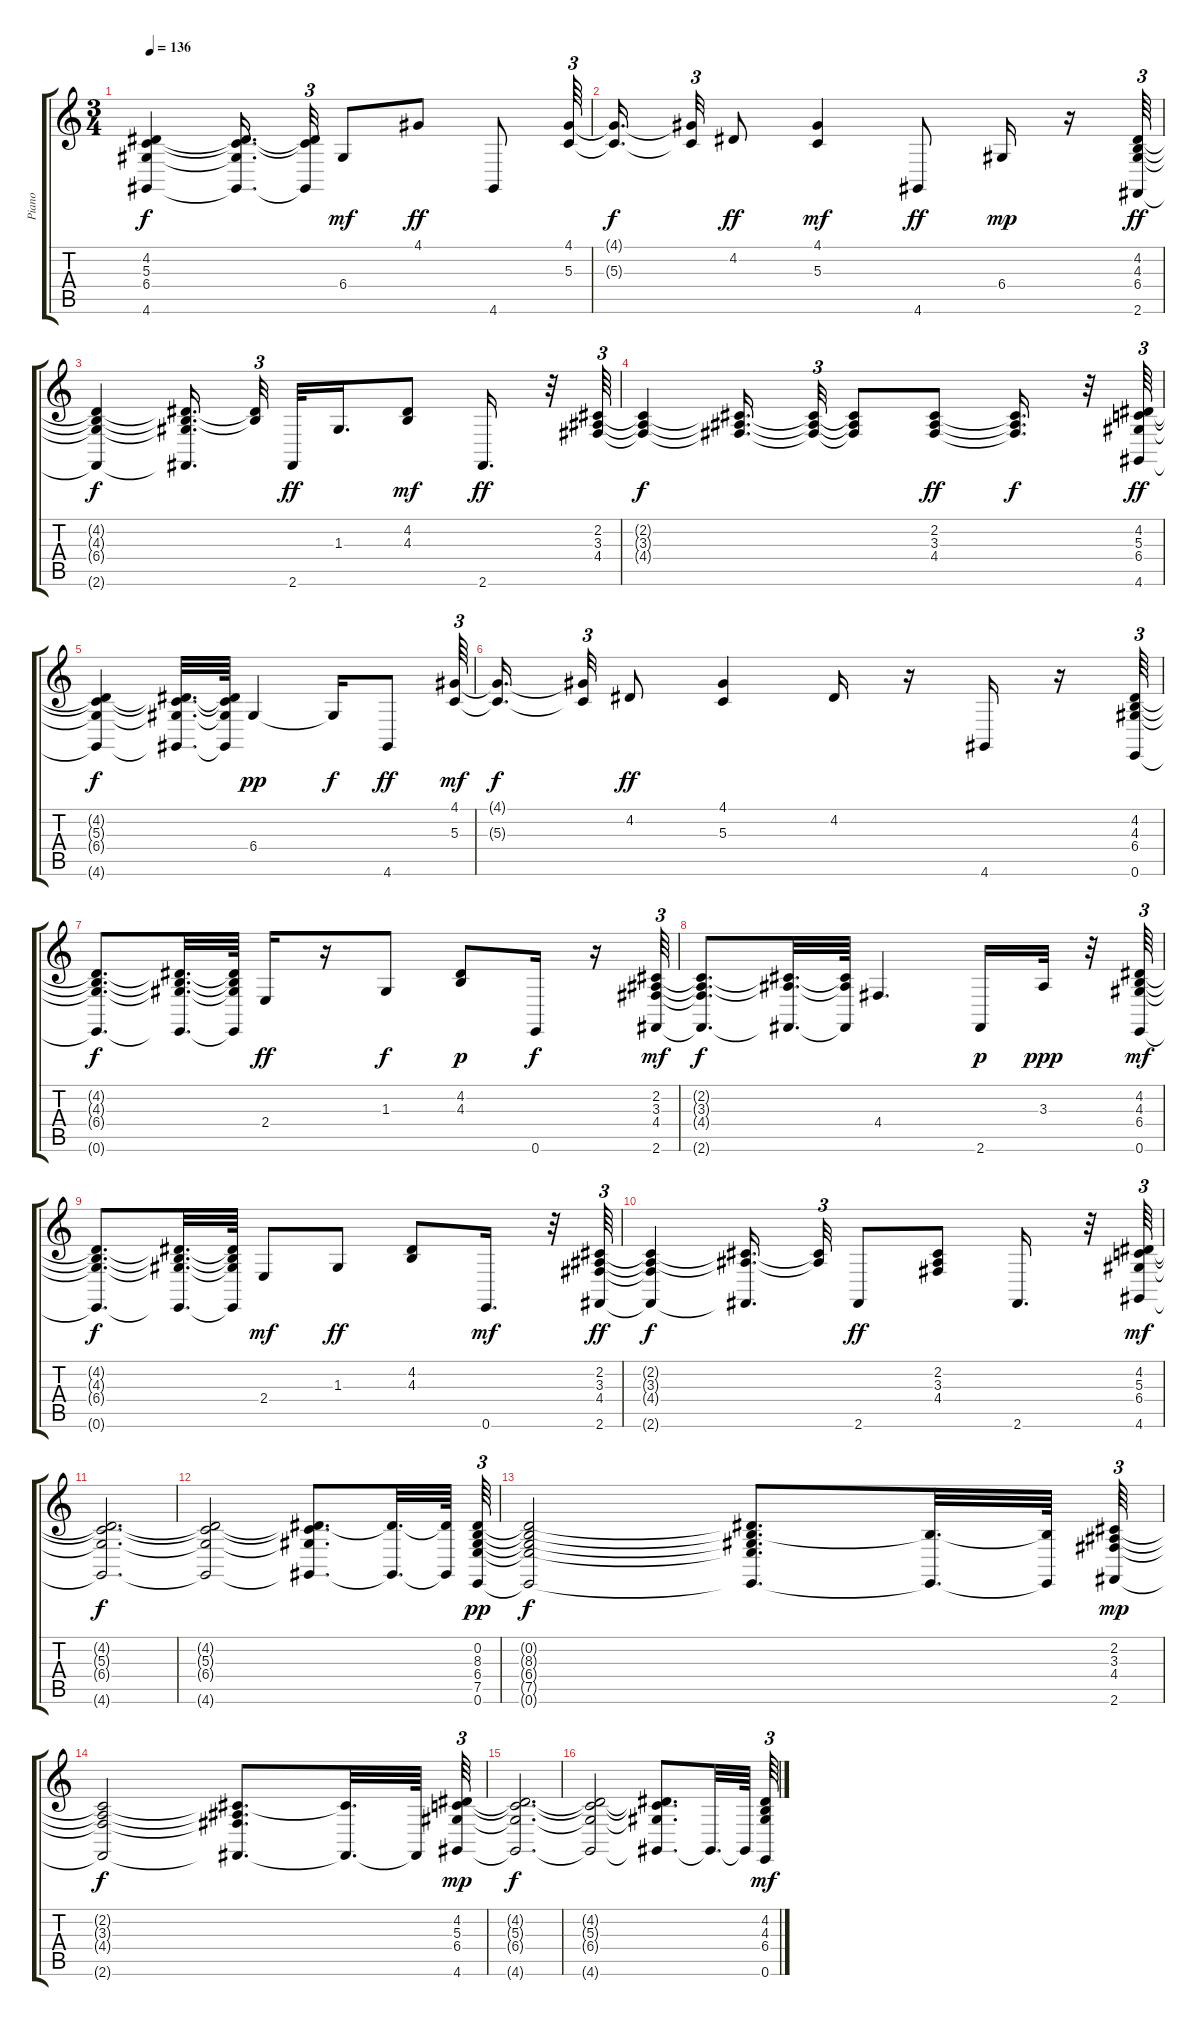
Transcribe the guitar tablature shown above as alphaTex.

\track ("Piano   " "Piano   ") {instrument brightacousticpiano}
\staff {score tabs}
\tuning (E4 B3 G3 D3 A2 E2) {hide}
\ts (3 4)
\tempo 136
\clef g2
\ks c
(4.2{t} 5.3{t} 6.4{t} 4.6{t}).4{dy f} (4.2{t} 5.3{t} 6.4{t} 4.6{t}).16{d beam splitsecondary} (4.2{t} 5.3{t} 4.6{t}).32{tu (3 2)} 6.4.8{dy mf} 4.1.8{dy ff} 4.6.8 (4.1 5.3).64{tu (3 2)} |
(4.1{t} 5.3{t}).16{d dy f beam splitsecondary} (4.1{t} 5.3{t}).32{tu (3 2)} 4.2.8{dy ff} (4.1 5.3).4{dy mf} 4.6.8{dy ff} 6.4.16{dy mp} r.16 (4.2 4.3 6.4 2.6).64{tu (3 2) dy ff} |
(4.2{t} 4.3{t} 6.4{t} 2.6{t}).4{dy f} (4.2{t} 4.3{t} 6.4{t} 2.6{t}).16{d beam splitsecondary} (4.2{t} 4.3{t}).32{tu (3 2) beam splitsecondary} 2.6.32{dy ff} 1.3.16{d} (4.2 4.3).8{dy mf} 2.6.16{d dy ff} r.32 (2.2 3.3 4.4).64{tu (3 2)} |
(2.2{t} 3.3{t} 4.4{t}).4{dy f} (2.2{t} 3.3{t} 4.4{t}).16{d beam splitsecondary} (2.2{t} 3.3{t} 4.4{t}).32{tu (3 2)} (2.2{t} 3.3{t} 4.4{t}).8 (2.2 3.3 4.4).8{dy ff} (2.2{t} 3.3{t} 4.4{t}).16{d dy f} r.32 (4.2 5.3 6.4 4.6).64{tu (3 2) dy ff} |
(4.2{t} 5.3{t} 6.4{t} 4.6{t}).4{dy f} (4.2{t} 5.3{t} 6.4{t} 4.6{t}).32{d} (4.2{t} 5.3{t} 6.4{t} 4.6{t}).64 6.4.4{dy pp} 6.4{t}.16{dy f} 4.6.8{dy ff} (4.1 5.3).64{tu (3 2) dy mf} |
(4.1{t} 5.3{t}).16{d dy f beam splitsecondary} (4.1{t} 5.3{t}).32{tu (3 2)} 4.2.8{dy ff} (4.1 5.3).4 4.2.16 r.16 4.6.16 r.16 (4.2 4.3 6.4 0.6).64{tu (3 2)} |
(4.2{t} 4.3{t} 6.4{t} 0.6{t}).8{d dy f} (4.2{t} 4.3{t} 6.4{t} 0.6{t}).32{d} (4.2{t} 4.3{t} 6.4{t} 0.6{t}).64 2.4.16{dy ff} r.16 1.3.8{dy f} (4.2 4.3).8{dy p} 0.6.16{dy f} r.16 (2.2 3.3 4.4 2.6).64{tu (3 2) dy mf} |
(2.2{t} 3.3{t} 4.4{t} 2.6{t}).8{d dy f} (2.2{t} 3.3{t} 2.6{t}).32{d} (2.2{t} 3.3{t} 2.6{t}).64 4.4.4{d} 2.6.16{dy p} 3.3.32{dy ppp} r.32 (4.2 4.3 6.4 0.6).64{tu (3 2) dy mf} |
(4.2{t} 4.3{t} 6.4{t} 0.6{t}).8{d dy f} (4.2{t} 4.3{t} 6.4{t} 0.6{t}).32{d} (4.2{t} 4.3{t} 6.4{t} 0.6{t}).64 2.4.8{dy mf} 1.3.8{dy ff} (4.2 4.3).8 0.6.16{d dy mf} r.32 (2.2 3.3 4.4 2.6).64{tu (3 2) dy ff} |
(2.2{t} 3.3{t} 4.4{t} 2.6{t}).4{dy f} (2.2{t} 3.3{t} 2.6{t}).16{d beam splitsecondary} (2.2{t} 3.3{t}).32{tu (3 2)} 2.6.8{dy ff} (2.2 3.3 4.4).8 2.6.16{d} r.32 (4.2 5.3 6.4 4.6).64{tu (3 2) dy mf} |
(4.2{t} 5.3{t} 6.4{t} 4.6{t}).2{d dy f} |
(4.2{t} 5.3{t} 6.4{t} 4.6{t}).2 (4.2{t} 5.3{t} 6.4{t} 4.6{t}).8{d} (4.2{t} 4.6{t}).32{d} (4.2{t} 4.6{t}).64 (0.2 8.3 6.4 7.5 0.6).64{tu (3 2) dy pp} |
(0.2{t} 8.3{t} 6.4{t} 7.5{t} 0.6{t}).2{dy f} (0.2{t} 8.3{t} 6.4{t} 7.5{t} 0.6{t}).8{d} (0.2{t} 0.6{t}).32{d} (0.2{t} 0.6{t}).64 (2.2 3.3 4.4 2.6).64{tu (3 2) dy mp} |
(2.2{t} 3.3{t} 4.4{t} 2.6{t}).2{dy f} (2.2{t} 3.3{t} 4.4{t} 2.6{t}).8{d} (2.2{t} 2.6{t}).32{d} 2.6{t}.64 (4.2 5.3 6.4 4.6).64{tu (3 2) dy mp} |
(4.2{t} 5.3{t} 6.4{t} 4.6{t}).2{d dy f} |
(4.2{t} 5.3{t} 6.4{t} 4.6{t}).2 (4.2{t} 5.3{t} 6.4{t} 4.6{t}).8{d} 4.6{t}.32{d} 4.6{t}.64 (4.2 4.3 6.4 0.6).64{tu (3 2) dy mf}
